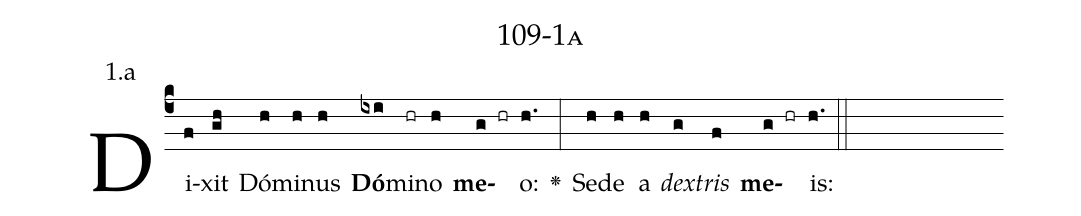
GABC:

name: 109-1a;
annotation: 1.a;
%%
(c4)Di(f)xit(gh) Dó(h)mi(h)nus(h) <b>Dó</b>(ixi)mi(hr)no(h) <b>me</b>(g hr)o:(h.) <v>\greheightstar</v>(:) Se(h)de(h) a(h) <i>dex</i>(g)<i>tris</i>(f) <b>me</b>(g hr)is:(h.) (::)


%E(h) u(h) o(g) u(f) a(g) e.(h.) (::)
